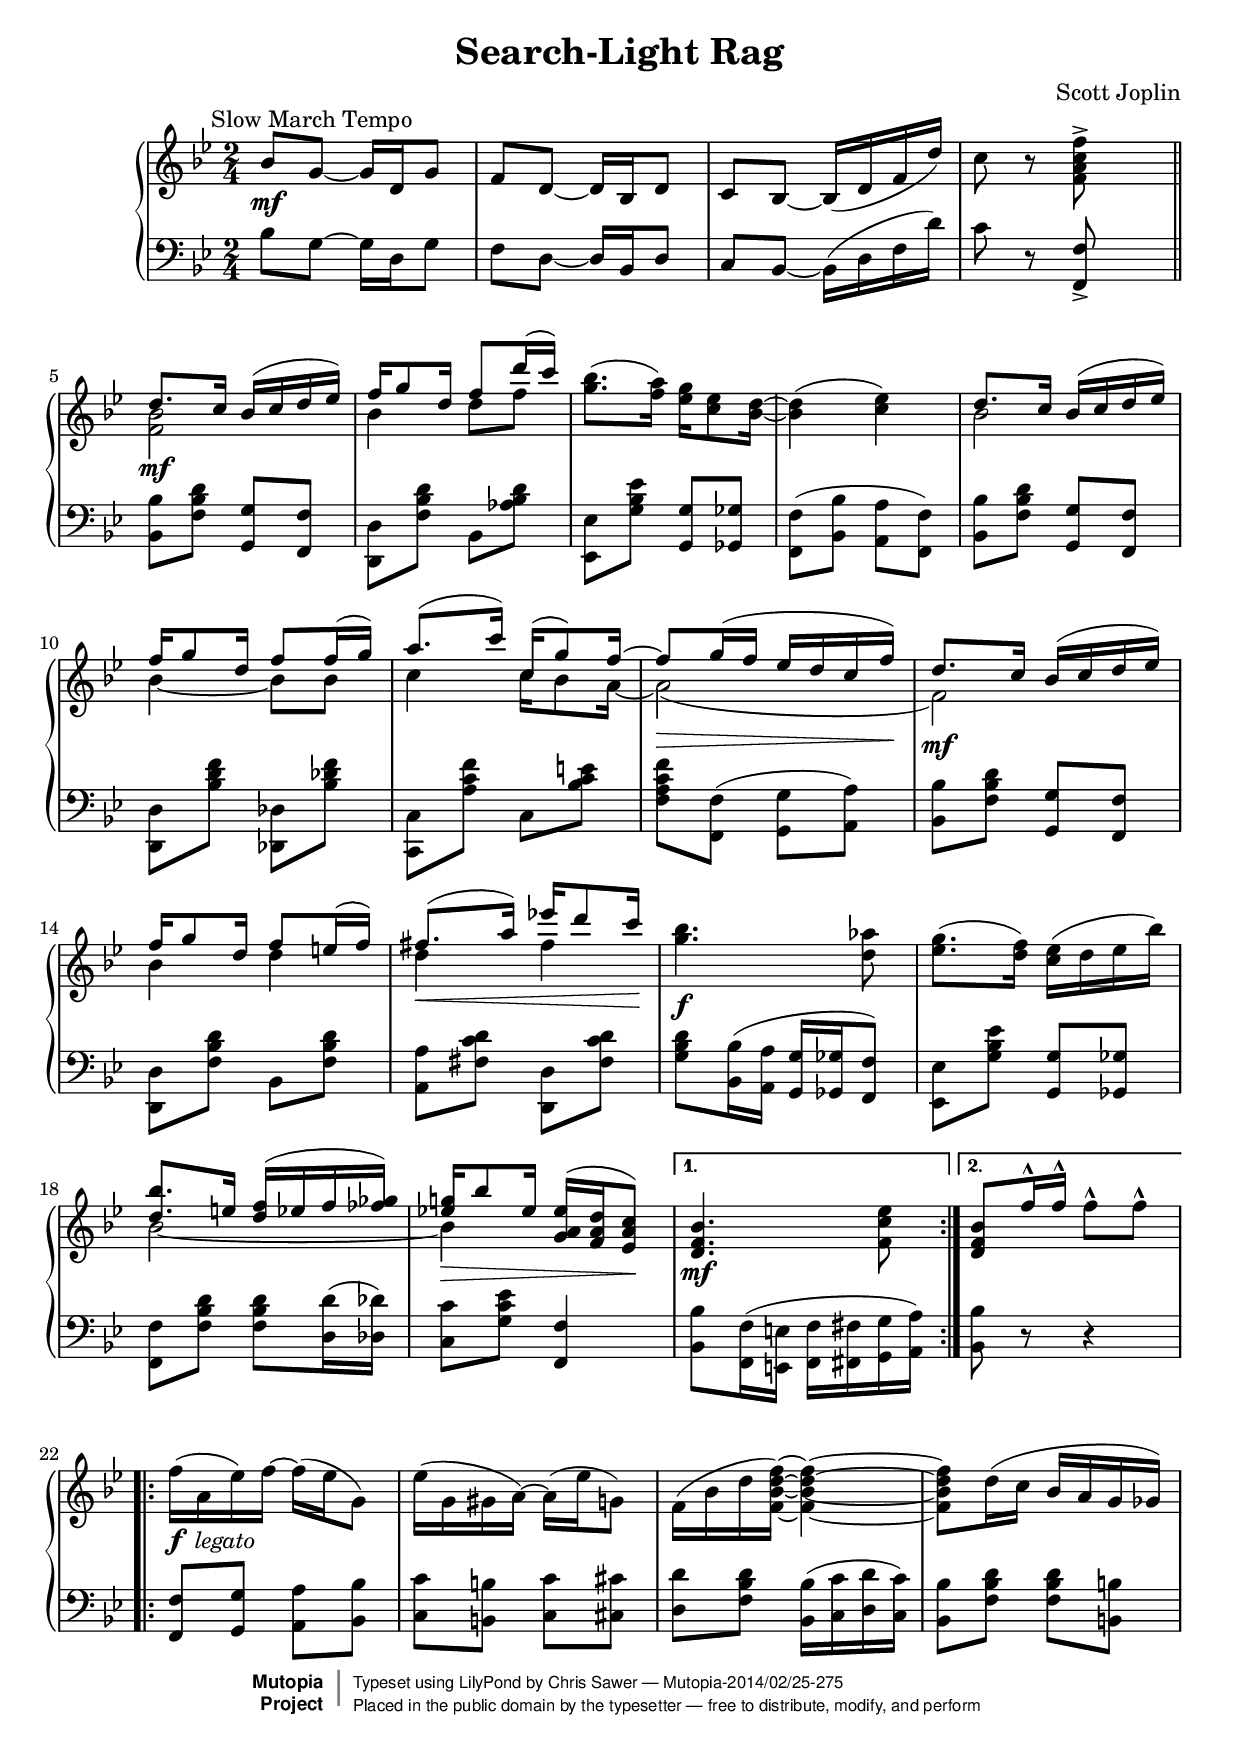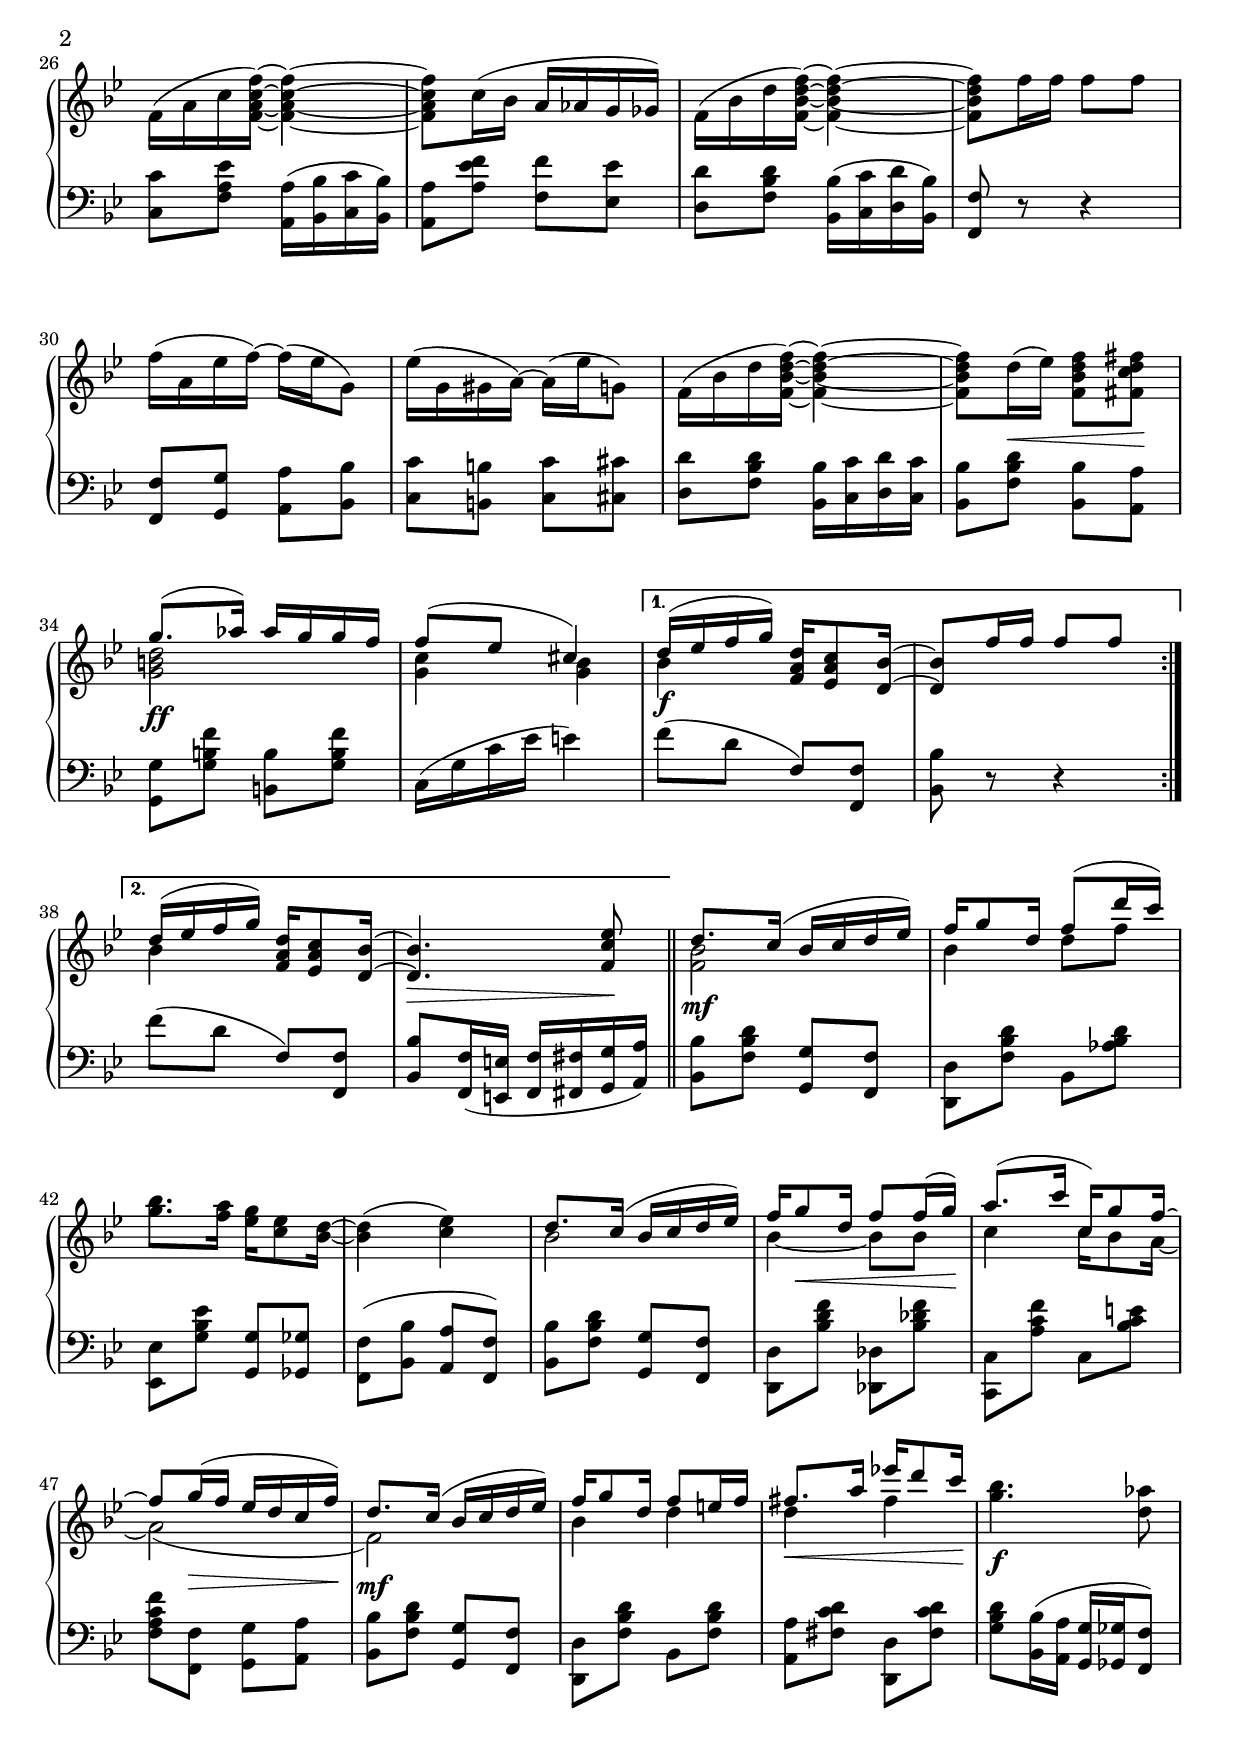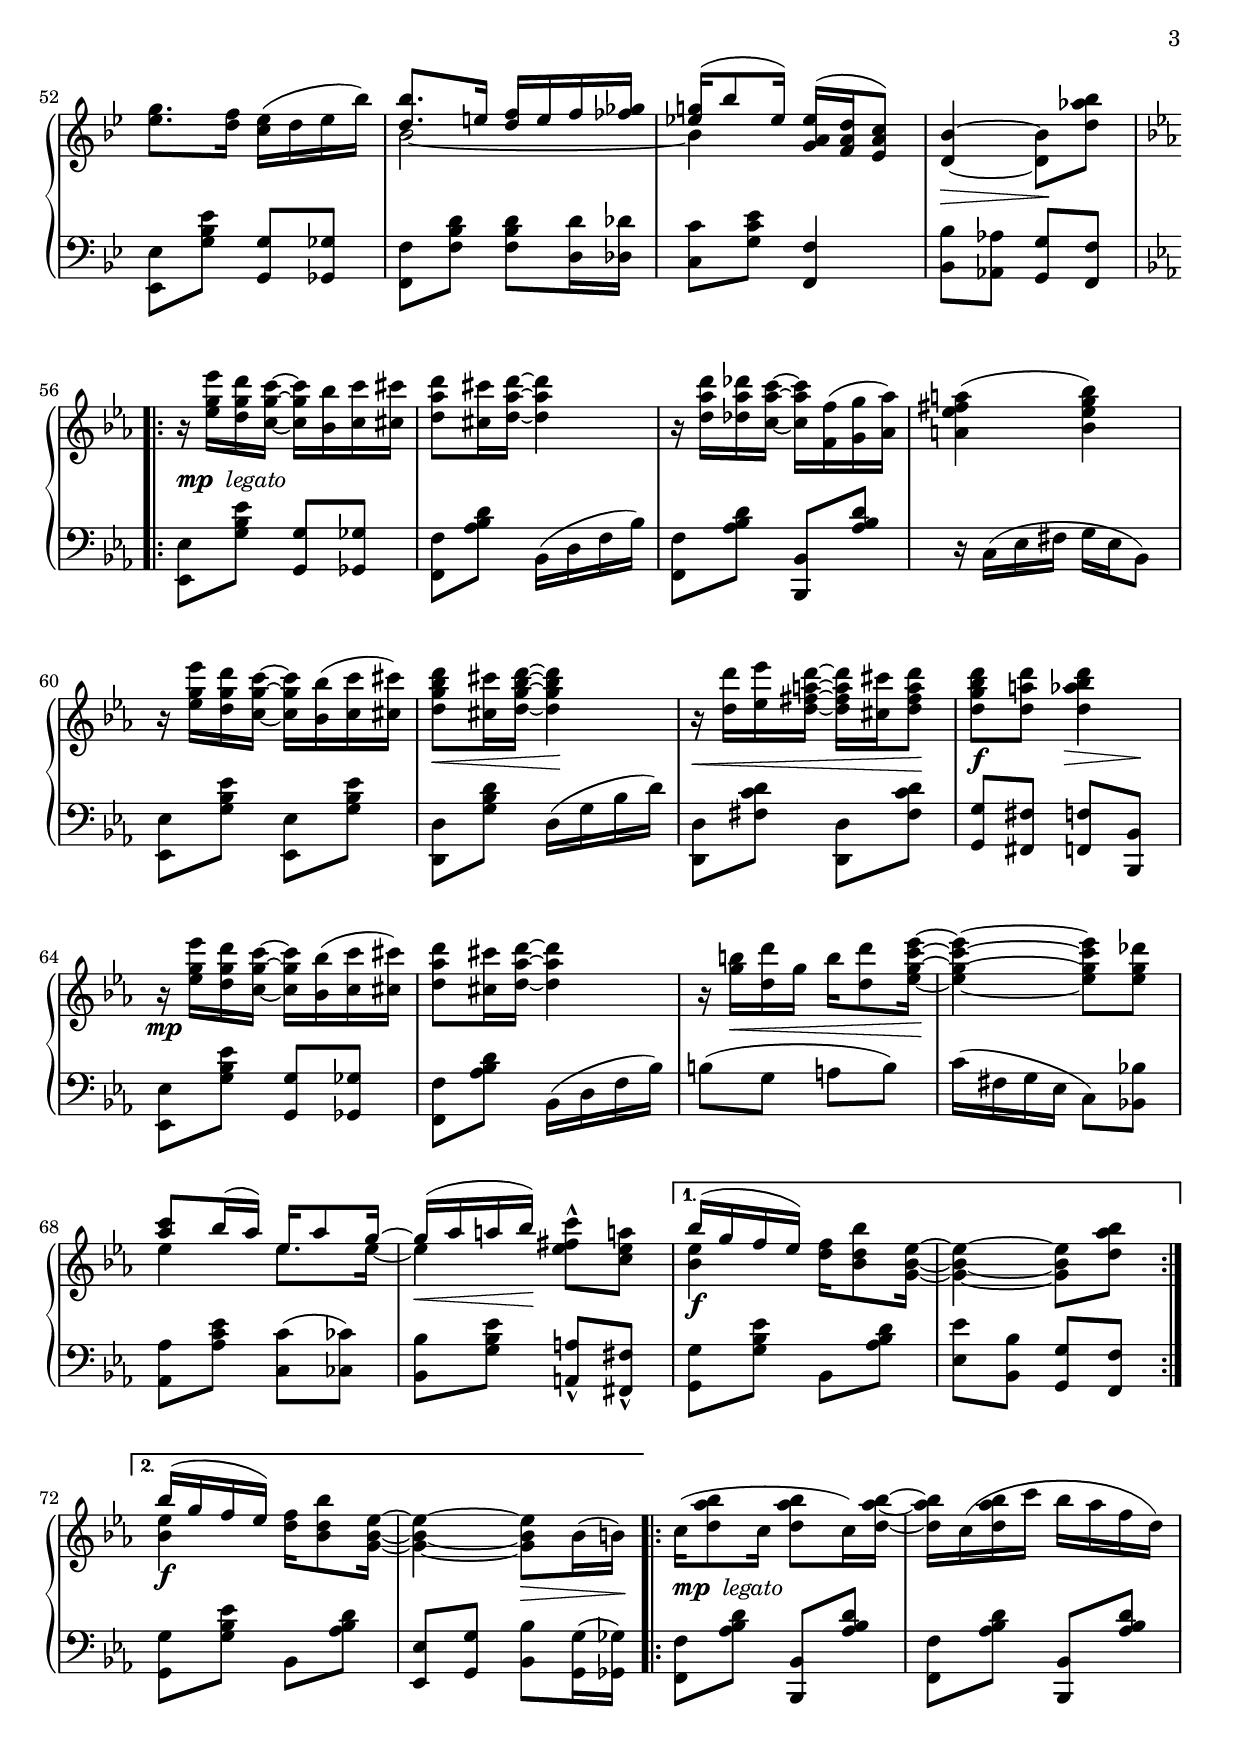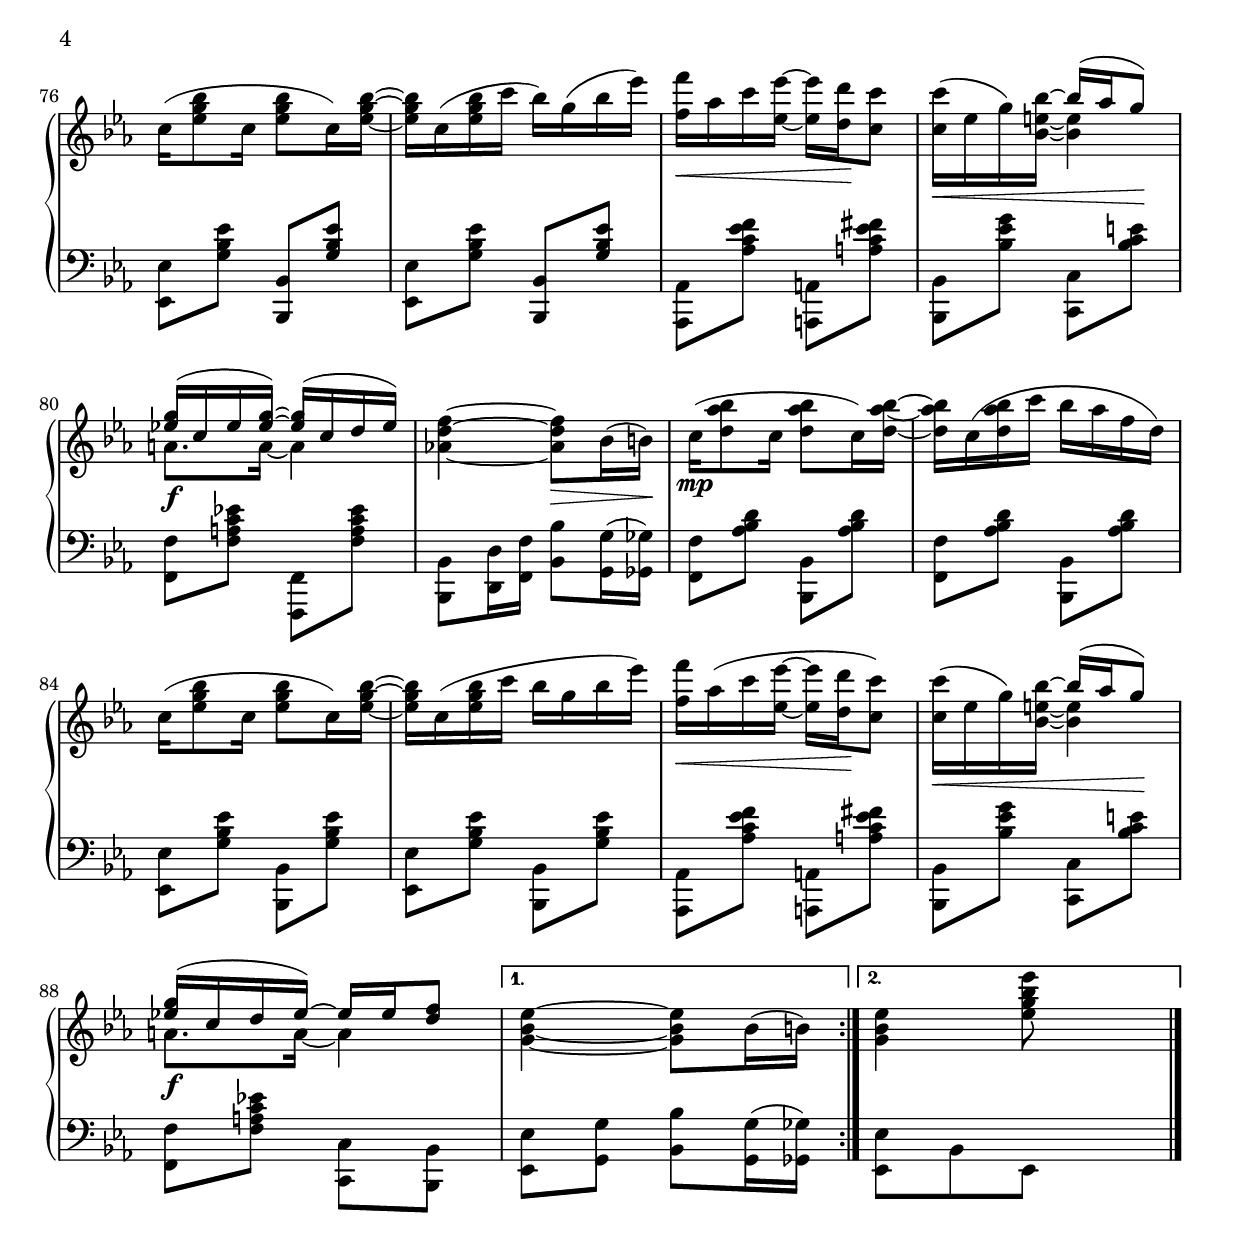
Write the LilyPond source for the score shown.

\version "2.18.0"

% used only to compare the output with the source edition
% mBreak = { \break }
mBreak = {}

\header {
  title = "Search-Light Rag"
  composer = "Scott Joplin"

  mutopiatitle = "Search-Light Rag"
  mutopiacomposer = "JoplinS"
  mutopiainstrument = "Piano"
  date = "c. 1907"
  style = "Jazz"
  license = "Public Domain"
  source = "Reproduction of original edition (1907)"

  filename = "search.ly"
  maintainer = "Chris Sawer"
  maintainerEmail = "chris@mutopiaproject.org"

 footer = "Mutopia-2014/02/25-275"
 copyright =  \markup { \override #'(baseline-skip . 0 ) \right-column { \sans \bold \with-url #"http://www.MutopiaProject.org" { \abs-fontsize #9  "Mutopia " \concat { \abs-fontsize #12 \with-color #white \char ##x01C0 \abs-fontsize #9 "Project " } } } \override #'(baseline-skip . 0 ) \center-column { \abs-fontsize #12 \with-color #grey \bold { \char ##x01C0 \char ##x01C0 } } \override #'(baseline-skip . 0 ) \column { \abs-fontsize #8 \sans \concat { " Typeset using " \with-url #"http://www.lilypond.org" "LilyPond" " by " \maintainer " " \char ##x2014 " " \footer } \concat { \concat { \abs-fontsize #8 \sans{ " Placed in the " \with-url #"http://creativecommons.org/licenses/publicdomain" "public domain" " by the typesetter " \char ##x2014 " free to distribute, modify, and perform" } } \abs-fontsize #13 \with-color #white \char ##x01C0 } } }
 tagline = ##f
}

% Built-in \hideNotes and \unHideNotes can be used instead
% blanknotes = {
%   \override NoteHead.transparent  = ##t
%   \override Stem.transparent = ##t
% }
% unblanknotes = {
%   \revert NoteHead.transparent
%   \revert Stem.transparent
% }

top =  \relative c' {
  \override TextScript.padding = #2
  \override Staff.NoteCollision.merge-differently-dotted = ##t

  \key bes \major
  \time 2/4
  \clef treble

  \mark \markup { \normalsize "Slow March Tempo" }
  bes'8-\mf g ~ g16 d g8 |		%1
  f d ~ d16 bes d8 |
  c bes ~ bes16-( d f d'-) |
  c8 r <f c a f>^> s \bar "||" \break |

  \repeat volta 2 {
    <<
      {
        d8.-\mf c16 bes-( c d es-) |		%5 (1)
        f g8 d16 f8 d'16-( c-) |
      } \\ {
        <bes, f>2 |				%5 (2)
        bes4 d8 f |
      }
    >>
    <bes g>8.-( <a f>16-) <g es> <es c>8 <d bes>16 ~ |
    <d bes>4-( <es c>-) \mBreak |
    <<
      {
        d8. c16 bes-( c d es-) |		%9 (1)
        f g8 d16 f8 f16-( g-) |
        a8.-( c16-) c,16-( g'8-) f16 ~ |
        \override DynamicLineSpanner.padding = #3
        f8-\> g16-( f es d c f-)-\! |
        d8. \mf c16 bes-( c d es-) |		%13 (1)
        \revert DynamicLineSpanner.padding
        f g8 d16 f8 e16-( f-) |
        fis8.-(-\< a16-) es'!16 d8 c16-\! |
      } \\ {
        bes,2				%9 (2)
        bes4 ~ bes8 bes |
        c4 c16 bes8 a16 ~ |
        a2-( |
        f2-) |				%13 (2)
        bes4 d |
        d fis |
      }
    >>
    <bes g>4.-\f <as d,>8 \mBreak |
    <g es>8.-( <f d>16-) <es c>-( d es bes'-) |			%17
    <<
      {
        <bes d,>8. e,16 <f d>16-( es f <ges fes>-) |
        <g! es!>-\> bes8 es,16 <es a, g>-( <d a f> <c a es>8-)-\! |
      } \\ {
        bes2 ~ |
        bes4 s4 |
      }
    >>
  } \alternative {
    { <bes f d>4.-\mf <es c f,>8 }
    { <bes f d>8 f'16^^ f^^ f8^^ f^^ }				%21
  }

  \break

  \repeat volta 2 {
    \revert TextScript.padding
    f16-(_\markup {\dynamic f \italic " legato"} a, es'-) f ~ f-( es g,8-) |
    \override TextScript.padding = #2
    es'16-( g, gis a-) ~ a-( es' g,8-) |
    f16-( bes d <f d bes f>-) ~ <f d bes f>4 ~ \mBreak |
    <f d bes f>8 d16-( c bes a g ges-) |				%25
    f-( a c <f c a f>-) ~ <f c a f>4 ~ |
    <f c a f>8 c16-( bes a as g ges-) \mBreak |
    f-( bes d <f d bes f>-) ~ <f d bes f>4 ~ |
    <f d bes f>8 f16 f f8 f |					%29
    f16-( a, es' f-) ~ f-( es g,8-) |
    es'16-( g, gis a-) ~ a-( es' g,8-) |
    f16-( bes d <f d bes f>-) ~ <f d bes f>4 ~ |
    <f d bes f>8 d16-(-\< es-) <f d bes f>8 <fis d c fis,>-\! |	%33
    <<
      {
        g8.-( as16-) as g g f |
        f8-( es cis4-) |
      } \\ {
        <d b g>2-\ff |
        <c g>4 <bes g> |
      }
    >>
  } \alternative {
    {
      <<
        {
          d16-(-\f es f g-) <d a f> <c a es>8 <bes d,>16 ~ |
          <bes d,>8 f'16 f f8 f					%37 (1)
        } \\ {
          bes,4 s |
          s2								%37 (2)
        }
      >>
    }
    {
      <<
        {
          d16-( es f g-) <d a f> <c a es>8 <bes d,>16 ~ |
          <bes d,>4.-\> <es c f,>8-\!
        } \\ {
          bes4 s |
          s2
        }
      >>
    }
  }

  \bar "||"

  <<
    {
      d8. c16-( bes c d es-) |
      f g8 d16 f8-( d'16 c-) |		%41 (1)
    } \\ {
      <bes, f>2-\mf |
      bes4 d8 f |				%41 (2)
    }
  >>
  <bes g>8. <a f>16 <g es> <es c>8 <d bes>16 ~ |
  <d bes>4-( <es c>-) \mBreak |
  <<
    {
      d8. c16-( bes c d es-) |
      f g8-\< d16 f8 f16-( g-)-\! |		%45 (1)
      a8.-( c16 c,-) g'8 f16 ~ |
      \override DynamicLineSpanner.padding = #3
      f8 g16-(-\> f es d c f-)-\! |
      d8.-\mf c16-( bes c d es-) |
      \revert DynamicLineSpanner.padding
      f g8 d16 f8 e16 f |			%49 (1)
      fis8.-\< a16 es'!16 d8 c16-\! |
    } \\ {
      bes,2 |
      bes4 ~ bes8 bes |			%45 (2)
      c4 c16 bes8 a16 ~ |
      a2-( |
      f-) |
      bes4 d |				%49 (2)
      d fis |
    }
  >>
  <bes g>4.-\f <as d,>8 |
  <g es>8. <f d>16 <es c>-( d es bes'-) |
  <<
    {
      <bes d,>8. e,16 <f d> e f <ges fes> |	%53 (1)
      <g! es!>-( bes8 es,16-) <es a, g>-( <d a f> <c a es>8-) |
    } \\ {
      bes2 ~ |				%53 (2)
      bes4 s |
    }
  >>
  <bes d,>4-\> ~ <bes d,>8-\! <bes' as d,> \break |

  \key es \major

  \repeat volta 2 {
    r16_\markup {\dynamic mp \italic " legato"} <es g, es> <d g, d> <c g c,> ~
    <c g c,> <bes bes,> <c c,> <cis cis,> |
    <d as d,>8 <cis cis,>16 <d as d,> ~ <d as d,>4 |					%57
    r16 <d as d,> <des as des,> <c as c,> ~ <c as c,> <f, f,>-( <g g,> <as as,>-) |
    <a fis es a,>4-( <bes g es bes>-) |
    r16 <es g, es> <d g, d> <c g c,> ~ <c g c,> <bes bes,>-( <c c,> <cis cis,>-) |
    <d bes g d>8-\< <cis cis,>16 <d bes g d> ~ <d bes g d>4-\! |			%61
    r16-\< <d d,> <es es,> <d a fis d> ~ <d a fis d> <cis cis,> <d a fis d>8-\! |
    <d bes g d>-\f <d a d,> <d bes as d,>4*1/2-\> s8-\! |
    r16-\mp <es g, es> <d g, d> <c g c,> ~ <c g c,> <bes bes,>-( <c c,> <cis cis,>-) |
    <d as d,>8 <cis cis,>16 <d as d,> ~ <d as d,>4 |					%65
    r16 <b g>-\< <d d,> g, b <d d,>8 <es c g es>16-\! ~ |
    <es c g es>4 ~ <es c g es>8 <des g, es> |
    <<
      {
        <c as> bes16-( as-) es as8 g16 ~ \mBreak |
        g-(-\< as a bes-)-\!
      } \\ {
        es,4 es8. es16 ~ |
        es4
      }
    >>
    <c' fis, es>8^^ <a! es c> |								%69

  } \alternative {
    {
      << { bes16-(-\f g f es-) } \\ { <es bes>4 } >> <f d>16 <bes d, bes>8 <es, bes g>16 ~ |
      <es bes g>4 ~ <es bes g>8 <bes' as d,>
    }
    {
      << { bes16-(-\f g f es-) } \\ { <es bes>4 } >> <f d>16 <bes d, bes>8 <es, bes g>16 ~ |
      <es bes g>4 ~ <es bes g>8-\> bes16-( b-)-\!						%73
    }
  }

  \repeat volta 2 {
    c16-(_\markup {\dynamic mp \italic " legato"} <bes' as d,>8 c,16
    <bes' as d,>8 c,16-) <bes' as d,> ~ |
    <bes as d,> c,-( <bes' as d,> c bes as f d-) |
    c-( <bes' g es>8 c,16 <bes' g es>8 c,16-) <bes' g es> ~ |
    <bes g es> c,-( <bes' g es> c bes-) g-( bes es-) |			%77
    <f f,>-\< as, c <es es,> ~ <es es,> <d d,>-\! <c c,>8 |
    <<
      {
        \override NoteColumn.ignore-collision = ##t
        \stemDown <c c,>16-(-\< es, g-) <bes e, bes> ~ \stemUp bes-( as g8-)-\! |
        <g es!>16-( c, es <g es>-) ~ <g es>-( c, d es-) |
      } \\ {
        s8.
        \hideNotes <e bes>16 ~ \unHideNotes <e bes>4 | 			% slight cludge
        a,8.-\f a16 ~ a4
      }
    >>
    <f' d as!>4 ~ <f d as>8-\> bes,16-( b-)-\! |			%81
    c16-(-\mp <bes' as d,>8 c,16 <bes' as d,>8 c,16-) <bes' as d,> ~ |
    <bes as d,> c,-( <bes' as d,> c bes as f d-) |
    c-( <bes' g es>8 c,16 <bes' g es>8 c,16-) <bes' g es> ~ |
    <bes g es> c,-( <bes' g es> c bes g bes es-) |			%85
    <f f,>-\< as,( c <es es,> ~ <es es,> <d d,>-\! <c c,>8) |
    <<
      {
        \override NoteColumn.ignore-collision = ##t
        \stemDown <c c,>16-(-\< es, g-) <bes e, bes> ~ \stemUp bes-( as g8-)-\! |
        <g es!>16-( c, d es-) ~ es es <f d>8 |
      } \\ {
        s8. \hideNotes <e bes>16 ~ \unHideNotes <e bes>4 | 		% slight cludge
        a,8.-\f a16 ~ a4
      }
    >>
  } \alternative {
    { <es' bes g>4 ~ <es bes g>8 bes16-( b-) }				%89
    { <es bes g>4 <es' bes g es>8 s }
  }

  \bar "|."
}

bottom =  \relative c {
  \override TextScript.padding = #2

  \key bes \major
  \time 2/4
  \clef bass

  bes'8 g ~ g16 d g8 |					%1
  f d ~ d16 bes d8 |
  c bes ~ bes16-( d f d'-) |
  c8 r <f, f,>_> s |

  \repeat volta 2 {
    <bes bes,> <d bes f> <g, g,> <f f,> |			%5
    <d d,> <d' bes f> bes, <d' bes as> |
    <es, es,> <es' bes g> <g, g,> <ges ges,> |
    <f f,>-( <bes bes,> \stemDown <a a,> <f f,>-) \stemNeutral |
    <bes bes,> <d bes f> <g, g,> <f f,> |			%9
    <d d,> <f' d bes> <des, des,> <f' des bes> |
    <c, c,> <f' c a> c, <e' c bes> |
    <f c a f> <f, f,>-( <g g,> <a a,>-) |
    <bes bes,> <d bes f> <g, g,> <f f,> |			%13
    <d d,> <d' bes f> bes, <d' bes f> |
    <a a,> <d c fis,> <d, d,> <d' c fis,> |
    <d bes g> <bes bes,>16-( <a a,> <g g,> <ges ges,> <f f,>8-) |
    <es es,> <es' bes g> <g, g,> <ges ges,> |				%17
    <f f,> <d' bes f> <d bes f> <d d,>16-( <des des,>-) |
    <c c,>8 <es c g> <f, f,>4 |
  } \alternative {
    { \stemDown <bes bes,>8 <f f,>16-( <e e,> <f f,> <fis fis,> <g g,> <a a,>-) \stemNeutral }
    { <bes bes,>8 r r4 }							%21
  }

  \repeat volta 2 {
    <f f,>8 <g g,> <a a,> <bes bes,> |
    <c c,> <b b,> <c c,> <cis cis,> |
    <d d,> <d bes f> <bes bes,>16-( <c c,> <d d,> <c c,>-) |
    <bes bes,>8 <d bes f> <d bes f> <b b,> |				%25
    <c c,> <es a, f> <a, a,>16-( <bes bes,> <c c,> <bes bes,>-) |
    <a a,>8 <f' es a,> <f f,> <es es,> |
    <d d,> <d bes f> <bes bes,>16-( <c c,> <d d,> <bes bes,>-) |
    <f f,>8 r r4 |							%29
    <f f,>8 <g g,> <a a,> <bes bes,> |
    <c c,> <b b,> <c c,> <cis cis,> |
    <d d,> <d bes f> <bes bes,>16 <c c,> <d d,> <c c,> |
    <bes bes,>8 <d bes f> <bes bes,> <a a,> |				%33
    <g g,> <f' b, g> <b, b,> <f' b, g> |
    c,16-( g' c es e4-) |
  } \alternative {
    {
      f8-( d f,-) <f f,> |
      <bes bes,> r r4
    }							%37
    {
      f'8-( d f,-) <f f,> |
      <bes bes,> <f f,>16-( <e e,> <f f,> <fis fis,> <g g,> <a a,>-)
    }
  }

  \bar "||"

  <bes bes,>8 <d bes f> <g, g,> <f f,> |
  <d d,> <d' bes f> bes, <d' bes as> |					%41
  <es, es,> <es' bes g> <g, g,> <ges ges,> |
  <f f,>-( <bes bes,> <a a,> <f f,>-) |
  <bes bes,> <d bes f> <g, g,> <f f,> |
  <d d,> <f' d bes> <des, des,> <f' des bes> |				%45
  <c, c,> <f' c a> c, <e' c bes> |
  <f c a f> <f, f,> <g g,> <a a,> |
  <bes bes,> <d bes f> <g, g,> <f f,> |
  <d d,> <d' bes f> bes, <d' bes f> |					%49
  <a a,> <d c fis,> <d, d,> <d' c fis,> |
  <d bes g> <bes bes,>16-( <a a,> <g g,> <ges ges,> <f f,>8-) |
  <es es,> <es' bes g> <g, g,> <ges ges,> |
  <f f,> <d' bes f> <d bes f> <d d,>16 <des des,> |			%53
  <c c,>8 <es c g> <f, f,>4 |
  <bes bes,>8 <as as,> <g g,> <f f,> |

  \key es \major

  \repeat volta 2 {
    <es es,> <es' bes g> <g, g,> <ges ges,> |
    <f f,> <d' bes as> bes,16-( d f bes-) |				%57
    <f f,>8 <d' bes as> <bes, bes,> <d' bes as> |
    r16 c,16-( es fis g es bes8-) |
    <es es,> <es' bes g> <es, es,> <es' bes g> |
    <d, d,> <d' bes g> d,16-( g bes d-) |				%61
    <d, d,>8 <d' c fis,> <d, d,> <d' c fis,> |
    <g, g,> <fis fis,> <f f,> <bes, bes,> |
    <es es,> <es' bes g> <g, g,> <ges ges,> |
    <f f,> <d' bes as> bes,16-( d f bes-) |				%65
    b8-( g a b-) |
    c16-( fis, g es c8-) <bes'! bes,!> |
    <as as,> <es' c as> <c c,>-( <ces ces,>-) |
    <bes bes,> <es bes g> <a, a,>_^ <fis fis,>_^ |			%69
  } \alternative {
    {
      <g g,> <es' bes g> bes, <d' bes as> |
      <es es,> <bes bes,> <g g,> <f f,>
    }
    {
      <g g,> <es' bes g> bes, <d' bes as> |
      <es, es,> <g g,> <bes bes,> <g g,>16-( <ges ges,>-)
    }		%73
  }

  \repeat volta 2 {
    <f f,>8 <d' bes as> <bes, bes,> <d' bes as> |
    <f, f,> <d' bes as> <bes, bes,> <d' bes as> |
    <es, es,> <es' bes g> <bes, bes,> <es' bes g> |
    <es, es,> <es' bes g> <bes, bes,> <es' bes g> |			%77
    \stemDown <as,, as,> <f'' es c as> <a,, a,> <fis'' es c a> |
    <bes,, bes,> <g'' es bes> <c,, c,> <e' c bes> |
    <f, f,> <es'! c a f> <f,, f,> <es'' c a f> |
    <bes, bes,> <d d,>16 <f f,> <bes bes,>8 <g g,>16-( <ges ges,>-) |	%81
    <f f,>8 <d' bes as> <bes, bes,> <d' bes as> |
    <f, f,> <d' bes as> <bes, bes,> <d' bes as> |
    <es, es,> <es' bes g> <bes, bes,> <es' bes g> |
    <es, es,> <es' bes g> <bes, bes,> <es' bes g> |			%85
    <as,, as,> <f'' es c as> <a,, a,> <fis'' es c a> |
    <bes,, bes,> <g'' es bes> <c,, c,> <e' c bes> |
    <f, f,> <es'! c a f> <c, c,> <bes bes,> |
  } \alternative {
    { <es es,> <g g,> <bes bes,> <g g,>16-( <ges ges,>-) }		%89
    { <es es,>8-[ bes es,-] s }
  }

  \bar "|."
}


\score {
  \context PianoStaff <<
    \context Staff = "up"
    \top
    \context Staff = "down"
    \bottom
  >>

  \layout {
    % circa 4 bars per system
    system-count = #22
  }
}

\score {
  \unfoldRepeats
  \context PianoStaff <<
    \context Staff = "up" \top
    \context Staff = "down" \bottom
  >>

  \midi {
    \tempo 4 = 66
    \context {
      \Voice
      \remove Dynamic_performer
    }
  }
}
